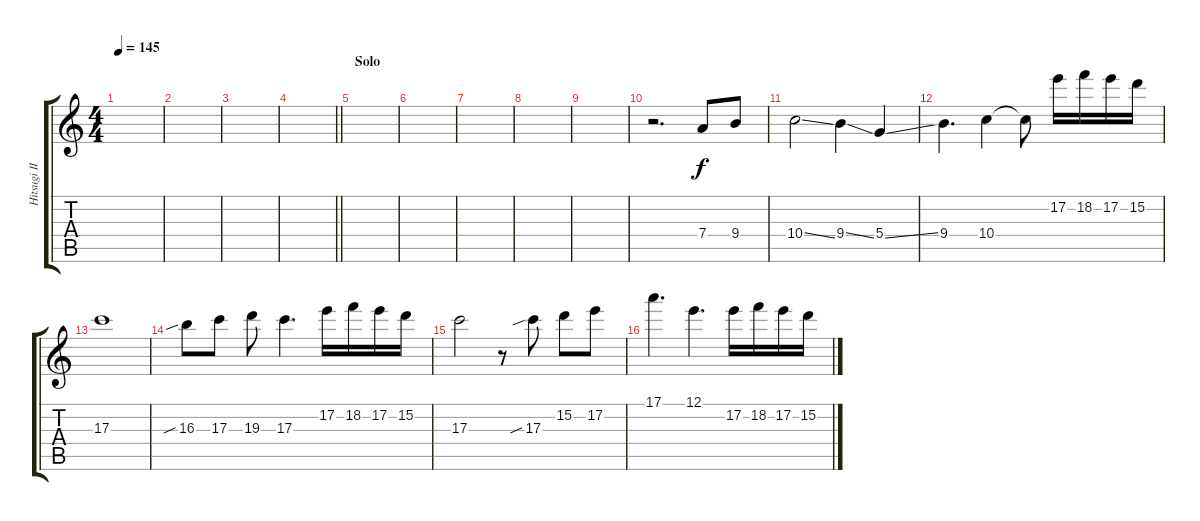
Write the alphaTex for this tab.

\track ("Hitsugi II" "Hitsugi II") {instrument distortionguitar}
\staff {score tabs}
\tuning (E4 B3 G3 D3 A2 E2) {hide}
\ts (4 4)
\tempo 145
\clef g2
\ks c
|
|
|
\barLineRight lightlight
|
\section ("" "Solo")
|
|
|
|
|
r.2{d} 7.4.8 9.4.8 |
10.4{ss}.2 9.4{ss}.4 5.4{ss}.4 |
9.4.4{d} 10.4.4 10.4{t}.8 17.2.16 18.2.16 17.2.16 15.2.16 |
17.3.1 |
16.3{sib}.8 17.3.8 19.3.8 17.3.4{d} 17.2.16 18.2.16 17.2.16 15.2.16 |
17.3.2 r.8 17.3{sib}.8 15.2.8 17.2.8 |
17.1.4{d} 12.1.4{d} 17.2.16 18.2.16 17.2.16 15.2.16
